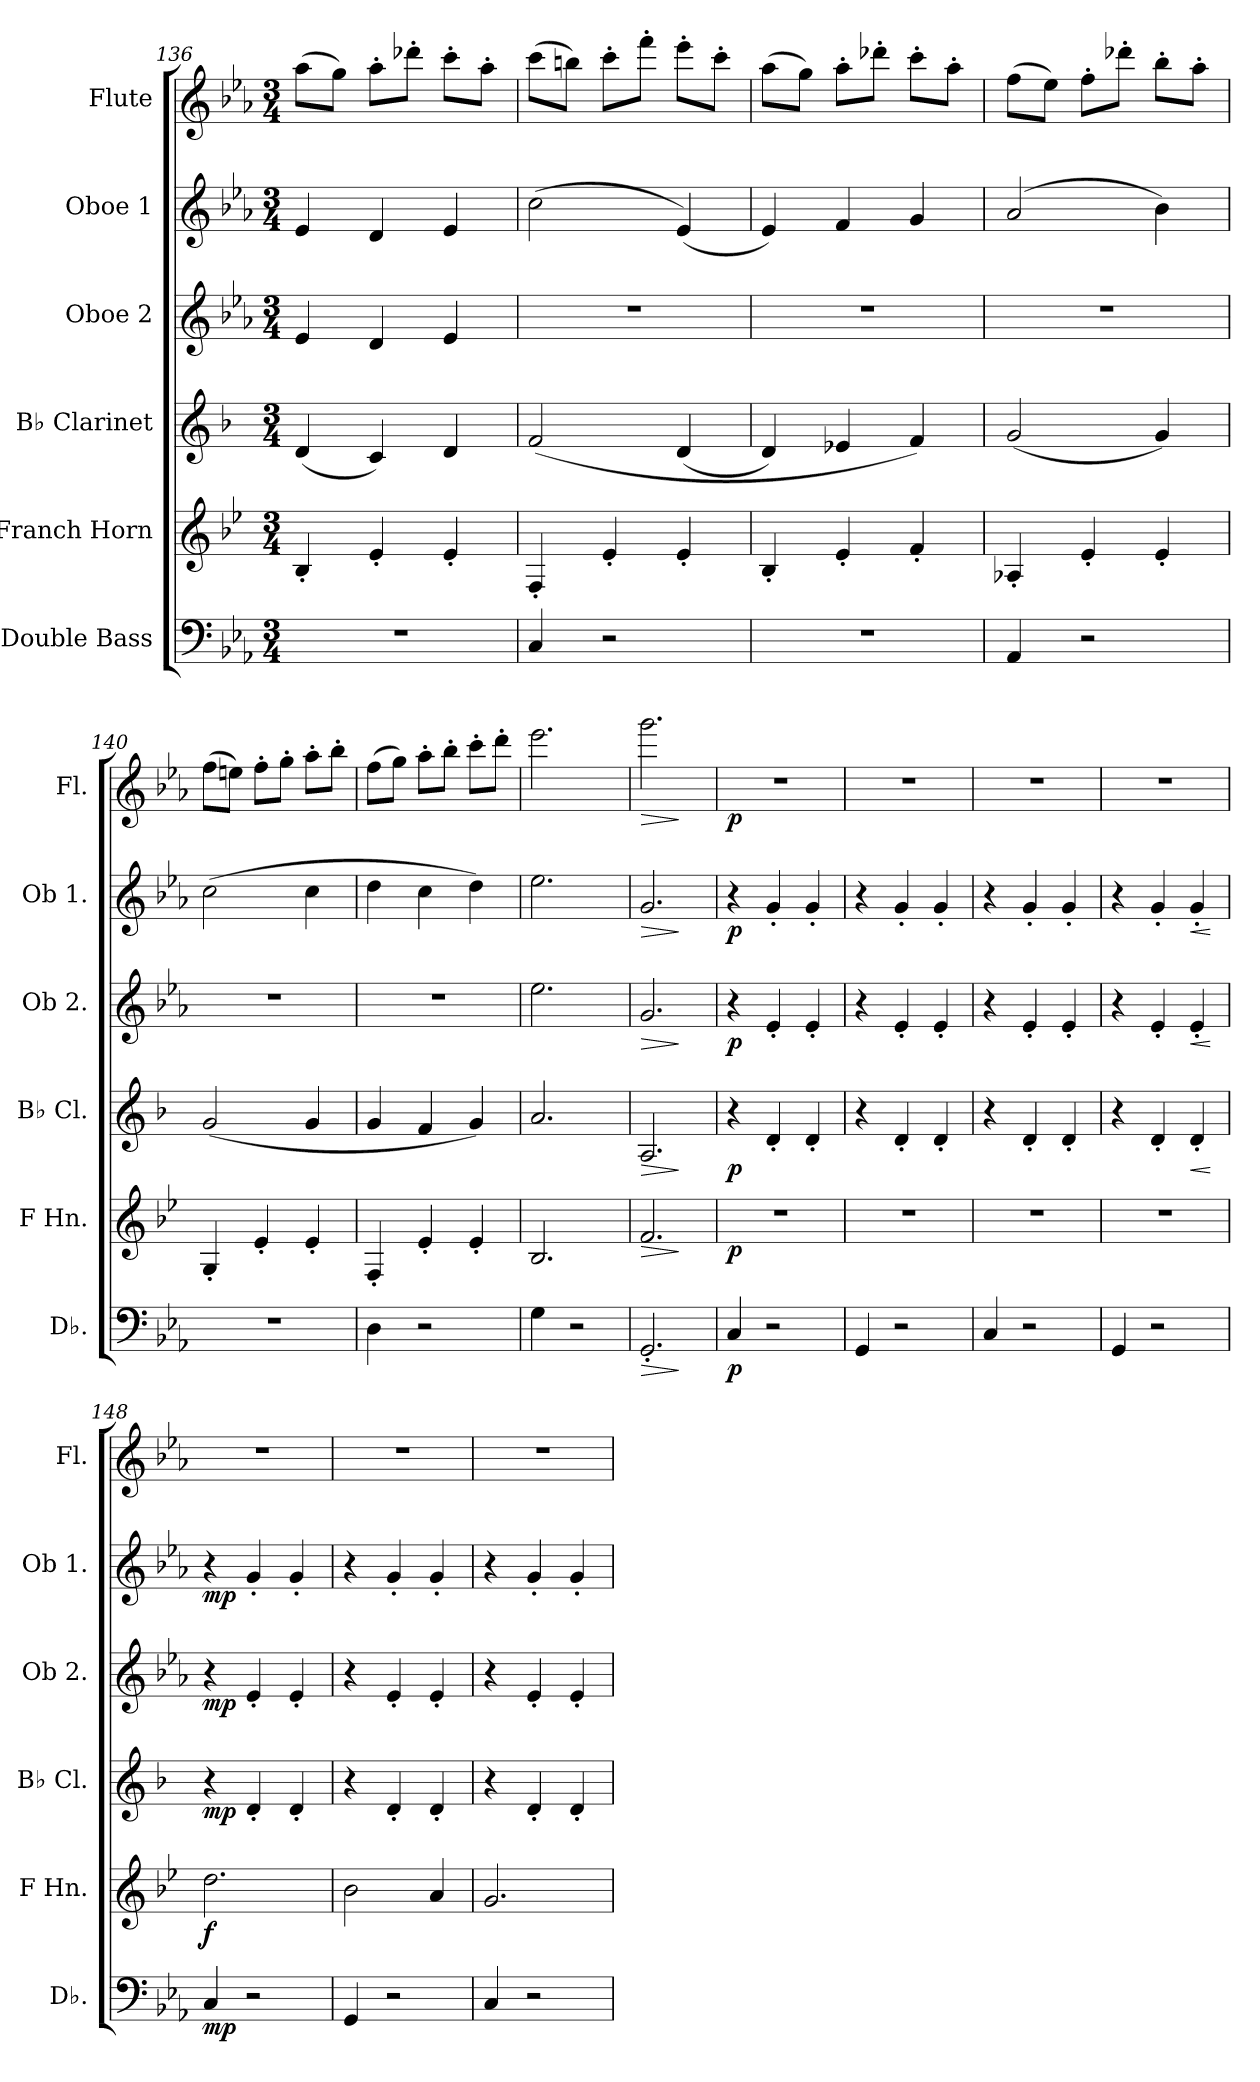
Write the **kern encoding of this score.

**kern	**dynam	**kern	**dynam	**kern	**dynam	**kern	**dynam	**kern	**dynam	**kern	**dynam
*part6	*part6	*part5	*part5	*part4	*part4	*part3	*part3	*part2	*part2	*part1	*part1
*staff6	*staff6	*staff5	*staff5	*staff4	*staff4	*staff3	*staff3	*staff2	*staff2	*staff1	*staff1
*I"Double Bass	*	*I"Franch Horn	*	*I"B♭ Clarinet	*	*I"Oboe 2	*	*I"Oboe 1	*	*I"Flute	*
*I'Db.	*	*I'F Hn.	*	*I'B♭ Cl.	*	*I'Ob 2.	*	*I'Ob 1.	*	*I'Fl.	*
*clefF4	*	*clefG2	*	*clefG2	*	*clefG2	*	*clefG2	*	*clefG2	*
*ITrd7c12	*	*ITrd4c7	*	*ITrd1c2	*	*	*	*	*	*	*
*k[b-e-a-]	*	*k[b-e-a-]	*	*k[b-e-a-]	*	*k[b-e-a-]	*	*k[b-e-a-]	*	*k[b-e-a-]	*
*M3/4	*	*M3/4	*	*M3/4	*	*M3/4	*	*M3/4	*	*M3/4	*
=136	=136	=136	=136	=136	=136	=136	=136	=136	=136	=136	=136
2.r	.	4E-'/	.	(<4c/	.	4e-/	.	4e-/	.	(>8aa-\L	.
.	.	.	.	.	.	.	.	.	.	8gg\J)	.
.	.	4A-'/	.	4B-/)	.	4d/	.	4d/	.	8aa-'\L	.
.	.	.	.	.	.	.	.	.	.	8ddd-X'\J	.
.	.	4A-'/	.	4c/	.	4e-/	.	4e-/	.	8ccc'\L	.
.	.	.	.	.	.	.	.	.	.	8aa-'\J	.
!!LO:LB:g=z
=137	=137	=137	=137	=137	=137	=137	=137	=137	=137	=137	=137
4CC/	.	4BB-'/	.	(>2e-/	.	2.r	.	(>2cc\	.	(>8ccc\L	.
.	.	.	.	.	.	.	.	.	.	8bbn\J)	.
2r	.	4A-'/	.	.	.	.	.	.	.	8ccc'\L	.
.	.	.	.	.	.	.	.	.	.	8fff'\J	.
.	.	4A-'/	.	(<4c/	.	.	.	(<4e-/)	.	8eee-'\L	.
.	.	.	.	.	.	.	.	.	.	8ccc'\J	.
=138	=138	=138	=138	=138	=138	=138	=138	=138	=138	=138	=138
2.r	.	4E-'/	.	4c/)	.	2.r	.	4e-/)	.	(>8aa-\L	.
.	.	.	.	.	.	.	.	.	.	8gg\J)	.
.	.	4A-'/	.	4d-X/	.	.	.	4f/	.	8aa-'\L	.
.	.	.	.	.	.	.	.	.	.	8ddd-X'\J	.
.	.	4B-'/	.	4e-/)	.	.	.	4g/	.	8ccc'\L	.
.	.	.	.	.	.	.	.	.	.	8aa-'\J	.
=139	=139	=139	=139	=139	=139	=139	=139	=139	=139	=139	=139
4AAA-/	.	4D-X'/	.	(<2f/	.	2.r	.	(>2a-/	.	(>8ff\L	.
.	.	.	.	.	.	.	.	.	.	8ee-\J)	.
2r	.	4A-'/	.	.	.	.	.	.	.	8ff'\L	.
.	.	.	.	.	.	.	.	.	.	8ddd-X'\J	.
.	.	4A-'/	.	4f/)	.	.	.	4b-\)	.	8bb-'\L	.
.	.	.	.	.	.	.	.	.	.	8aa-'\J	.
=140	=140	=140	=140	=140	=140	=140	=140	=140	=140	=140	=140
2.r	.	4C'/	.	(>2f/	.	2.r	.	(>2cc\	.	(>8ff\L	.
.	.	.	.	.	.	.	.	.	.	8een\J)	.
.	.	4A-'/	.	.	.	.	.	.	.	8ff'\L	.
.	.	.	.	.	.	.	.	.	.	8gg'\J	.
.	.	4A-'/	.	4f/	.	.	.	4cc\	.	8aa-'\L	.
.	.	.	.	.	.	.	.	.	.	8bb-'\J	.
=141	=141	=141	=141	=141	=141	=141	=141	=141	=141	=141	=141
4DD\	.	4BB-'/	.	4f/	.	2.r	.	4dd\	.	(>8ff\L	.
.	.	.	.	.	.	.	.	.	.	8gg\J)	.
2r	.	4A-'/	.	4e-/	.	.	.	4cc\	.	8aa-'\L	.
.	.	.	.	.	.	.	.	.	.	8bb-'\J	.
.	.	4A-'/	.	4f/)	.	.	.	4dd\)	.	8ccc'\L	.
.	.	.	.	.	.	.	.	.	.	8ddd'\J	.
=142	=142	=142	=142	=142	=142	=142	=142	=142	=142	=142	=142
4GG\	.	2.E-/	.	2.g/	.	2.ee-\	.	2.ee-\	.	2.eee-\	.
2r	.	.	.	.	.	.	.	.	.	.	.
!!LO:PB:g=z
=143	=143	=143	=143	=143	=143	=143	=143	=143	=143	=143	=143
!	!LO:HP:b	!	!LO:HP:b	!	!LO:HP:b	!	!LO:HP:b	!	!LO:HP:b	!	!LO:HP:b
2.GGG'/	>	2.B-/	>	2.G/	>	2.g/	>	2.g/	>	2.ggg\	>
.	]	.	]	.	]	.	]	.	]	.	]
=144	=144	=144	=144	=144	=144	=144	=144	=144	=144	=144	=144
!	!LO:DY:b	!	!LO:DY:b	!	!LO:DY:b	!	!LO:DY:b	!	!LO:DY:b	!	!LO:DY:b
4CC/	p	2.r	p	4r	p	4r	p	4r	p	2.r	p
2r	.	.	.	4c'/	.	4e-'/	.	4g'/	.	.	.
.	.	.	.	4c'/	.	4e-'/	.	4g'/	.	.	.
=145	=145	=145	=145	=145	=145	=145	=145	=145	=145	=145	=145
4GGG/	.	2.r	.	4r	.	4r	.	4r	.	2.r	.
2r	.	.	.	4c'/	.	4e-'/	.	4g'/	.	.	.
.	.	.	.	4c'/	.	4e-'/	.	4g'/	.	.	.
=146	=146	=146	=146	=146	=146	=146	=146	=146	=146	=146	=146
4CC/	.	2.r	.	4r	.	4r	.	4r	.	2.r	.
2r	.	.	.	4c'/	.	4e-'/	.	4g'/	.	.	.
.	.	.	.	4c'/	.	4e-'/	.	4g'/	.	.	.
=147	=147	=147	=147	=147	=147	=147	=147	=147	=147	=147	=147
4GGG/	.	2.r	.	4r	.	4r	.	4r	.	2.r	.
2r	.	.	.	4c'/	.	4e-'/	.	4g'/	.	.	.
!	!	!	!	!	!LO:HP:b	!	!LO:HP:b	!	!LO:HP:b	!	!
.	.	.	.	4c'/	<	4e-'/	<	4g'/	<	.	.
.	.	.	.	.	[	.	[	.	[	.	.
=148	=148	=148	=148	=148	=148	=148	=148	=148	=148	=148	=148
!	!LO:DY:b	!	!LO:DY:b	!	!LO:DY:b	!	!LO:DY:b	!	!LO:DY:b	!	!
4CC/	mp	2.g\	f	4r	mp	4r	mp	4r	mp	2.r	.
2r	.	.	.	4c'/	.	4e-'/	.	4g'/	.	.	.
.	.	.	.	4c'/	.	4e-'/	.	4g'/	.	.	.
=149	=149	=149	=149	=149	=149	=149	=149	=149	=149	=149	=149
4GGG/	.	2e-\	.	4r	.	4r	.	4r	.	2.r	.
2r	.	.	.	4c'/	.	4e-'/	.	4g'/	.	.	.
.	.	4d/	.	4c'/	.	4e-'/	.	4g'/	.	.	.
=150	=150	=150	=150	=150	=150	=150	=150	=150	=150	=150	=150
4CC/	.	2.c/	.	4r	.	4r	.	4r	.	2.r	.
2r	.	.	.	4c'/	.	4e-'/	.	4g'/	.	.	.
.	.	.	.	4c'/	.	4e-'/	.	4g'/	.	.	.
=	=	=	=	=	=	=	=	=	=	=	=
*-	*-	*-	*-	*-	*-	*-	*-	*-	*-	*-	*-
